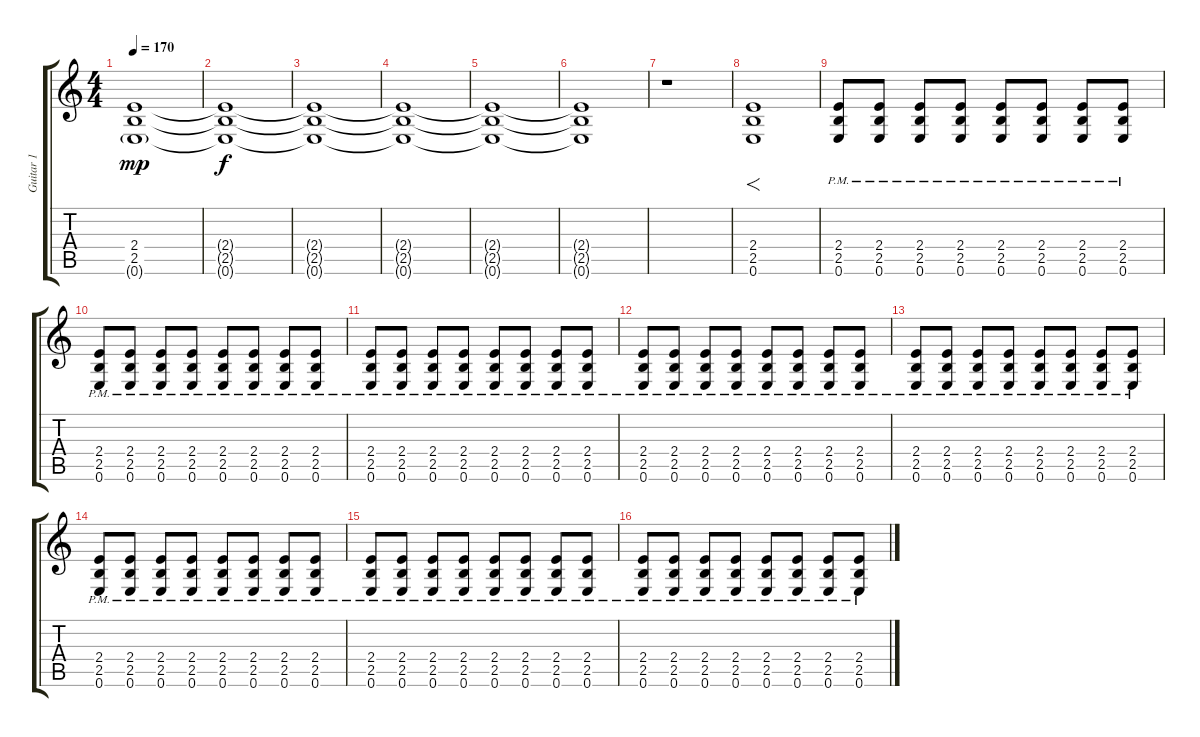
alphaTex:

\track ("Guitar 1" "Guitar 1") {instrument overdrivenguitar}
\staff {score tabs}
\tuning (E4 B3 G3 D3 A2 E2) {hide}
\ts (4 4)
\tempo 170
\clef g2
\ks c
(2.4 2.5 0.6{g}).1{dy mp} |
(2.4{t} 2.5{t} 0.6{t}).1{dy f} |
(2.4{t} 2.5{t} 0.6{t}).1 |
(2.4{t} 2.5{t} 0.6{t}).1 |
(2.4{t} 2.5{t} 0.6{t}).1 |
(2.4{t} 2.5{t} 0.6{t}).1 |
r.1 |
(2.4 2.5 0.6).1{f} |
(2.4{pm} 2.5{pm} 0.6{pm}).8 (2.4{pm} 2.5{pm} 0.6{pm}).8 (2.4{pm} 2.5{pm} 0.6{pm}).8 (2.4{pm} 2.5{pm} 0.6{pm}).8 (2.4{pm} 2.5{pm} 0.6{pm}).8 (2.4{pm} 2.5{pm} 0.6{pm}).8 (2.4{pm} 2.5{pm} 0.6{pm}).8 (2.4{pm} 2.5{pm} 0.6{pm}).8 |
(2.4{pm} 2.5{pm} 0.6{pm}).8 (2.4{pm} 2.5{pm} 0.6{pm}).8 (2.4{pm} 2.5{pm} 0.6{pm}).8 (2.4{pm} 2.5{pm} 0.6{pm}).8 (2.4{pm} 2.5{pm} 0.6{pm}).8 (2.4{pm} 2.5{pm} 0.6{pm}).8 (2.4{pm} 2.5{pm} 0.6{pm}).8 (2.4{pm} 2.5{pm} 0.6{pm}).8 |
(2.4{pm} 2.5{pm} 0.6{pm}).8 (2.4{pm} 2.5{pm} 0.6{pm}).8 (2.4{pm} 2.5{pm} 0.6{pm}).8 (2.4{pm} 2.5{pm} 0.6{pm}).8 (2.4{pm} 2.5{pm} 0.6{pm}).8 (2.4{pm} 2.5{pm} 0.6{pm}).8 (2.4{pm} 2.5{pm} 0.6{pm}).8 (2.4{pm} 2.5{pm} 0.6{pm}).8 |
(2.4{pm} 2.5{pm} 0.6{pm}).8 (2.4{pm} 2.5{pm} 0.6{pm}).8 (2.4{pm} 2.5{pm} 0.6{pm}).8 (2.4{pm} 2.5{pm} 0.6{pm}).8 (2.4{pm} 2.5{pm} 0.6{pm}).8 (2.4{pm} 2.5{pm} 0.6{pm}).8 (2.4{pm} 2.5{pm} 0.6{pm}).8 (2.4{pm} 2.5{pm} 0.6{pm}).8 |
(2.4{pm} 2.5{pm} 0.6{pm}).8 (2.4{pm} 2.5{pm} 0.6{pm}).8 (2.4{pm} 2.5{pm} 0.6{pm}).8 (2.4{pm} 2.5{pm} 0.6{pm}).8 (2.4{pm} 2.5{pm} 0.6{pm}).8 (2.4{pm} 2.5{pm} 0.6{pm}).8 (2.4{pm} 2.5{pm} 0.6{pm}).8 (2.4{pm} 2.5{pm} 0.6{pm}).8 |
(2.4{pm} 2.5{pm} 0.6{pm}).8 (2.4{pm} 2.5{pm} 0.6{pm}).8 (2.4{pm} 2.5{pm} 0.6{pm}).8 (2.4{pm} 2.5{pm} 0.6{pm}).8 (2.4{pm} 2.5{pm} 0.6{pm}).8 (2.4{pm} 2.5{pm} 0.6{pm}).8 (2.4{pm} 2.5{pm} 0.6{pm}).8 (2.4{pm} 2.5{pm} 0.6{pm}).8 |
(2.4{pm} 2.5{pm} 0.6{pm}).8 (2.4{pm} 2.5{pm} 0.6{pm}).8 (2.4{pm} 2.5{pm} 0.6{pm}).8 (2.4{pm} 2.5{pm} 0.6{pm}).8 (2.4{pm} 2.5{pm} 0.6{pm}).8 (2.4{pm} 2.5{pm} 0.6{pm}).8 (2.4{pm} 2.5{pm} 0.6{pm}).8 (2.4{pm} 2.5{pm} 0.6{pm}).8 |
(2.4{pm} 2.5{pm} 0.6{pm}).8 (2.4{pm} 2.5{pm} 0.6{pm}).8 (2.4{pm} 2.5{pm} 0.6{pm}).8 (2.4{pm} 2.5{pm} 0.6{pm}).8 (2.4{pm} 2.5{pm} 0.6{pm}).8 (2.4{pm} 2.5{pm} 0.6{pm}).8 (2.4{pm} 2.5{pm} 0.6{pm}).8 (2.4{pm} 2.5{pm} 0.6{pm}).8
